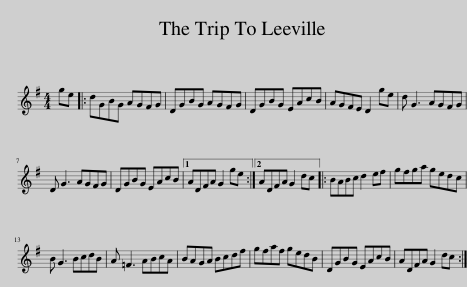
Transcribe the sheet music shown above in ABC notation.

X:1
L:1/8
M:4/4
I:linebreak $
K:G
V:1 treble
V:1
 ge |: dGBG AGFG | DGBG AGFG | DGBG EAcB | AGFE D2 ge | %5
 d G3 AGFG |$ D G3 AGFG | DGBG EAcB |1 ADFA G2 ge :|2 ADFA G2 dc |: %10
 BABc d2 ef | gfga gedc |$ B G3 BcdB | A =F3 ABcA | BAGA Bcdf | %15
 gfaf gedB | DGBG EAcB | ADFA G2 dc :| %18
